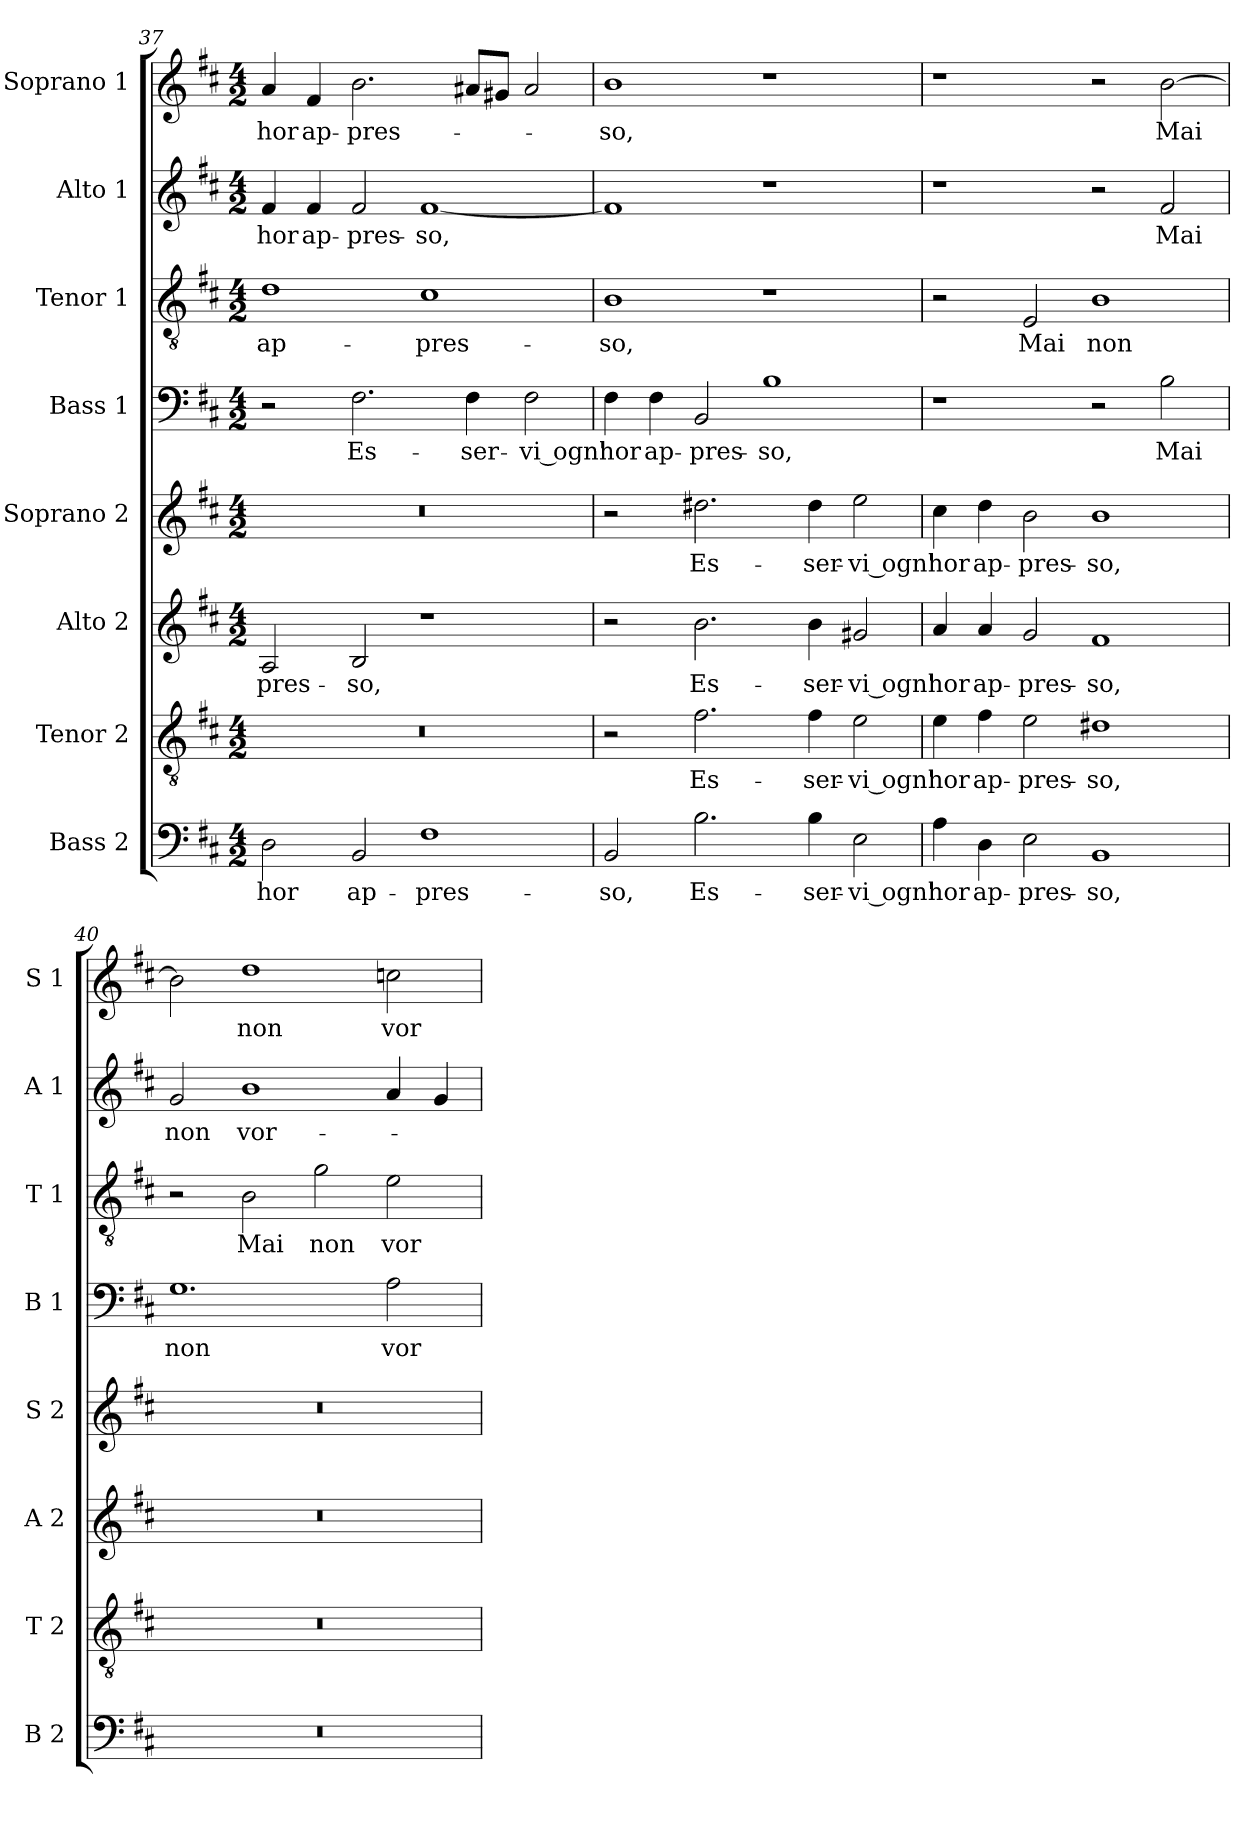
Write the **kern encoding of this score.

**kern	**text	**kern	**text	**kern	**text	**kern	**text	**kern	**text	**kern	**text	**kern	**text	**kern	**text
*part8	*part8	*part7	*part7	*part6	*part6	*part5	*part5	*part4	*part4	*part3	*part3	*part2	*part2	*part1	*part1
*staff8	*staff8	*staff7	*staff7	*staff6	*staff6	*staff5	*staff5	*staff4	*staff4	*staff3	*staff3	*staff2	*staff2	*staff1	*staff1
*I"Bass 2	*	*I"Tenor 2	*	*I"Alto 2	*	*I"Soprano 2	*	*I"Bass 1	*	*I"Tenor 1	*	*I"Alto 1	*	*I"Soprano 1	*
*I'B 2	*	*I'T 2	*	*I'A 2	*	*I'S 2	*	*I'B 1	*	*I'T 1	*	*I'A 1	*	*I'S 1	*
*clefF4	*	*clefGv2	*	*clefG2	*	*clefG2	*	*clefF4	*	*clefGv2	*	*clefG2	*	*clefG2	*
*k[f#c#]	*	*k[f#c#]	*	*k[f#c#]	*	*k[f#c#]	*	*k[f#c#]	*	*k[f#c#]	*	*k[f#c#]	*	*k[f#c#]	*
*D:	*	*D:	*	*D:	*	*D:	*	*D:	*	*D:	*	*D:	*	*D:	*
*M4/2	*	*M4/2	*	*M4/2	*	*M4/2	*	*M4/2	*	*M4/2	*	*M4/2	*	*M4/2	*
=37	=37	=37	=37	=37	=37	=37	=37	=37	=37	=37	=37	=37	=37	=37	=37
!	!LO:LY:b	!	!	!	!LO:LY:b	!	!	!	!	!	!LO:LY:b	!	!LO:LY:b	!	!LO:LY:b
2D\	hor	0r	.	2A/	-pres-	0r	.	2r	.	1d	ap-	4f#/	hor	4a/	hor
!	!	!	!	!	!	!	!	!	!	!	!	!	!LO:LY:b	!	!LO:LY:b
.	.	.	.	.	.	.	.	.	.	.	.	4f#/	ap-	4f#/	ap-
!	!LO:LY:b	!	!	!	!LO:LY:b	!	!	!	!LO:LY:b	!	!	!	!LO:LY:b	!	!LO:LY:b
2BB/	ap-	.	.	2B/	-so,	.	.	2.F#\	Es-	.	.	2f#/	-pres-	2.b\	-pres-
!	!LO:LY:b	!	!	!	!	!	!	!	!	!	!LO:LY:b	!	!LO:LY:b	!	!
1F#	-pres-	.	.	1r	.	.	.	.	.	1c#	-pres-	[1f#	-so,	.	.
!	!	!	!	!	!	!	!	!	!LO:LY:b	!	!	!	!	!	!
.	.	.	.	.	.	.	.	4F#\	-ser-	.	.	.	.	8a#X/L	.
.	.	.	.	.	.	.	.	.	.	.	.	.	.	8g#X/J	.
!	!	!	!	!	!	!	!	!	!LO:LY:b	!	!	!	!	!	!
.	.	.	.	.	.	.	.	2F#\	-vi ogn'	.	.	.	.	2a#/	.
!!LO:PB:g=z
=38	=38	=38	=38	=38	=38	=38	=38	=38	=38	=38	=38	=38	=38	=38	=38
!	!LO:LY:b	!	!	!	!	!	!	!	!LO:LY:b	!	!LO:LY:b	!	!	!	!LO:LY:b
2BB/	-so,	2r	.	2r	.	2r	.	4F#\	hor	1B	-so,	1f#]	.	1b	-so,
!	!	!	!	!	!	!	!	!	!LO:LY:b	!	!	!	!	!	!
.	.	.	.	.	.	.	.	4F#\	ap-	.	.	.	.	.	.
!	!LO:LY:b	!	!LO:LY:b	!	!LO:LY:b	!	!LO:LY:b	!	!LO:LY:b	!	!	!	!	!	!
2.B\	Es-	2.f#\	Es-	2.b\	Es-	2.dd#X\	Es-	2BB/	-pres-	.	.	.	.	.	.
!	!	!	!	!	!	!	!	!	!LO:LY:b	!	!	!	!	!	!
.	.	.	.	.	.	.	.	1B	-so,	1r	.	1r	.	1r	.
!	!LO:LY:b	!	!LO:LY:b	!	!LO:LY:b	!	!LO:LY:b	!	!	!	!	!	!	!	!
4B\	-ser-	4f#\	-ser-	4b\	-ser-	4dd#\	-ser-	.	.	.	.	.	.	.	.
!	!LO:LY:b	!	!LO:LY:b	!	!LO:LY:b	!	!LO:LY:b	!	!	!	!	!	!	!	!
2E\	-vi ogn'	2e\	-vi ogn'	2g#X/	-vi ogn'	2ee\	-vi ogn'	.	.	.	.	.	.	.	.
=39	=39	=39	=39	=39	=39	=39	=39	=39	=39	=39	=39	=39	=39	=39	=39
!	!LO:LY:b	!	!LO:LY:b	!	!LO:LY:b	!	!LO:LY:b	!	!	!	!	!	!	!	!
4A\	hor	4e\	hor	4a/	hor	4cc#\	hor	1r	.	2r	.	1r	.	1r	.
!	!LO:LY:b	!	!LO:LY:b	!	!LO:LY:b	!	!LO:LY:b	!	!	!	!	!	!	!	!
4D\	ap-	4f#\	ap-	4a/	ap-	4dd\	ap-	.	.	.	.	.	.	.	.
!	!LO:LY:b	!	!LO:LY:b	!	!LO:LY:b	!	!LO:LY:b	!	!	!	!LO:LY:b	!	!	!	!
2E\	-pres-	2e\	-pres-	2g/	-pres-	2b\	-pres-	.	.	2E/	Mai	.	.	.	.
!	!LO:LY:b	!	!LO:LY:b	!	!LO:LY:b	!	!LO:LY:b	!	!	!	!LO:LY:b	!	!	!	!
1BB	-so,	1d#X	-so,	1f#	-so,	1b	-so,	2r	.	1B	non	2r	.	2r	.
!	!	!	!	!	!	!	!	!	!LO:LY:b	!	!	!	!LO:LY:b	!	!LO:LY:b
.	.	.	.	.	.	.	.	2B\	Mai	.	.	2f#/	Mai	[2b\	Mai
=40	=40	=40	=40	=40	=40	=40	=40	=40	=40	=40	=40	=40	=40	=40	=40
!	!	!	!	!	!	!	!	!	!LO:LY:b	!	!	!	!LO:LY:b	!	!
0r	.	0r	.	0r	.	0r	.	1.G	non	2r	.	2g/	non	2b\]	.
!	!	!	!	!	!	!	!	!	!	!	!LO:LY:b	!	!LO:LY:b	!	!LO:LY:b
.	.	.	.	.	.	.	.	.	.	2B\	Mai	1b	vor-	1dd	non
!	!	!	!	!	!	!	!	!	!	!	!LO:LY:b	!	!	!	!
.	.	.	.	.	.	.	.	.	.	2g\	non	.	.	.	.
!	!	!	!	!	!	!	!	!	!LO:LY:b	!	!LO:LY:b	!	!	!	!LO:LY:b
.	.	.	.	.	.	.	.	2A\	vor-	2e\	vor-	4a/	.	2ccn\	vor-
.	.	.	.	.	.	.	.	.	.	.	.	4g/	.	.	.
=	=	=	=	=	=	=	=	=	=	=	=	=	=	=	=
*-	*-	*-	*-	*-	*-	*-	*-	*-	*-	*-	*-	*-	*-	*-	*-
